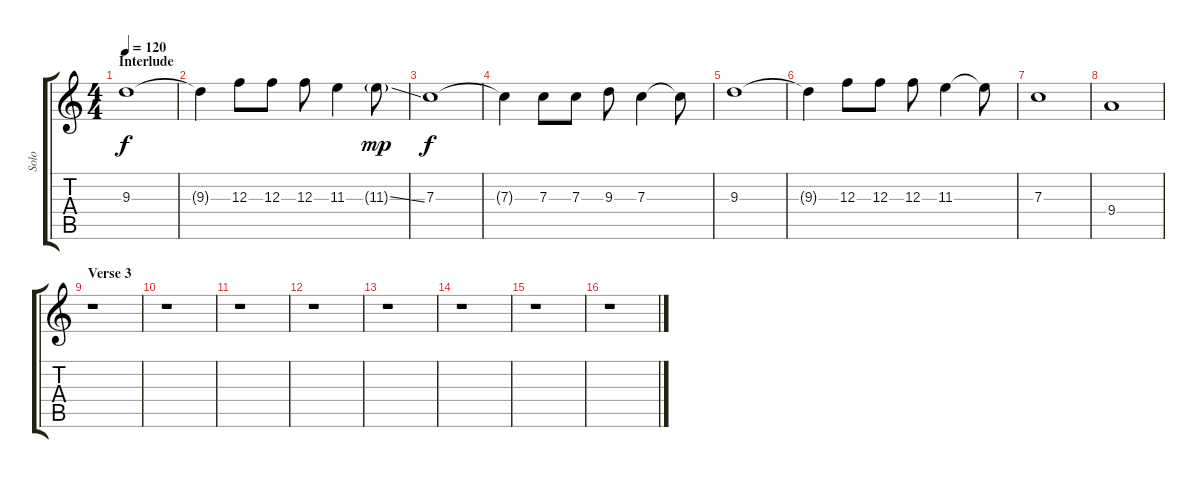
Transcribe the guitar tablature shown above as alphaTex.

\track ("Solo" "Solo") {instrument overdrivenguitar}
\staff {score tabs}
\tuning (D4 A3 F3 C3 G2 D2) {hide}
\ts (4 4)
\section ("" "Interlude")
\tempo 120
\clef g2
\ks c
9.3.1{dy f} |
9.3{t}.4 12.3.8 12.3.8 12.3.8 11.3.4 11.3{ss g}.8{dy mp} |
7.3.1{dy f} |
7.3{t}.4 7.3.8 7.3.8 9.3.8 7.3.4 7.3{t}.8 |
9.3.1 |
9.3{t}.4 12.3.8 12.3.8 12.3.8 11.3.4 11.3{t}.8 |
7.3.1 |
9.4.1 |
\section ("" "Verse 3")
r.1 |
r.1 |
r.1 |
r.1 |
r.1 |
r.1 |
r.1 |
r.1
